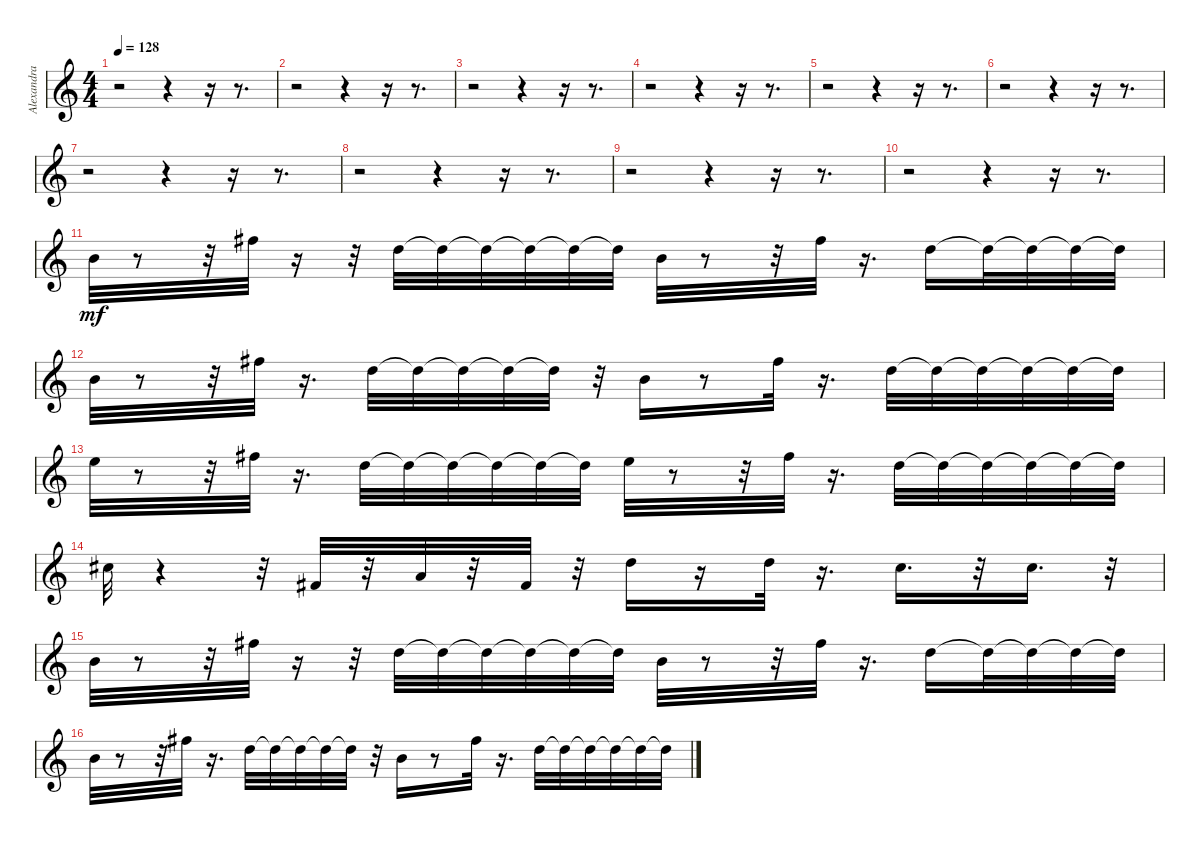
\track ("Alexandra Stan - Mr Saxobeat" "Alexandra ") {instrument synthbass1}
\staff {score}
\tuning (E4 B3 G3 D3 A2 E2 B1) {hide}
\ts (4 4)
\tempo 128
\clef g2
\ks c
r.2{dy mf} r.4 r.16 r.8{d} |
r.2 r.4 r.16 r.8{d} |
r.2 r.4 r.16 r.8{d} |
r.2 r.4 r.16 r.8{d} |
r.2 r.4 r.16 r.8{d} |
r.2 r.4 r.16 r.8{d} |
r.2 r.4 r.16 r.8{d} |
r.2 r.4 r.16 r.8{d} |
r.2 r.4 r.16 r.8{d} |
r.2 r.4 r.16 r.8{d} |
0.2.32 r.8 r.32 2.1.32 r.16 r.32 3.2.32 3.2{t}.32 3.2{t}.32 3.2{t}.32 3.2{t}.32 3.2{t}.32 0.2.32 r.8 r.32 2.1.32 r.16{d} 3.2.16 3.2{t}.32 3.2{t}.32 3.2{t}.32 3.2{t}.32 |
0.2.32 r.8 r.32 2.1.32 r.16{d} 3.2.32 3.2{t}.32 3.2{t}.32 3.2{t}.32 3.2{t}.32 r.32 0.2.16 r.8 2.1.32 r.16{d} 3.2.32 3.2{t}.32 3.2{t}.32 3.2{t}.32 3.2{t}.32 3.2{t}.32 |
0.1.32 r.8 r.32 2.1.32 r.16{d} 3.2.32 3.2{t}.32 3.2{t}.32 3.2{t}.32 3.2{t}.32 3.2{t}.32 0.1.32 r.8 r.32 2.1.32 r.16{d} 3.2.32 3.2{t}.32 3.2{t}.32 3.2{t}.32 3.2{t}.32 3.2{t}.32 |
2.2.32 r.4 r.32 4.4.32 r.32 2.3.32 r.32 4.4.32 r.32 3.2.16 r.16 3.2.32 r.16{d} 2.2.16{d} r.32 2.2.16{d} r.32 |
0.2.32 r.8 r.32 2.1.32 r.16 r.32 3.2.32 3.2{t}.32 3.2{t}.32 3.2{t}.32 3.2{t}.32 3.2{t}.32 0.2.32 r.8 r.32 2.1.32 r.16{d} 3.2.16 3.2{t}.32 3.2{t}.32 3.2{t}.32 3.2{t}.32 |
0.2.32 r.8 r.32 2.1.32 r.16{d} 3.2.32 3.2{t}.32 3.2{t}.32 3.2{t}.32 3.2{t}.32 r.32 0.2.16 r.8 2.1.32 r.16{d} 3.2.32 3.2{t}.32 3.2{t}.32 3.2{t}.32 3.2{t}.32 3.2{t}.32
